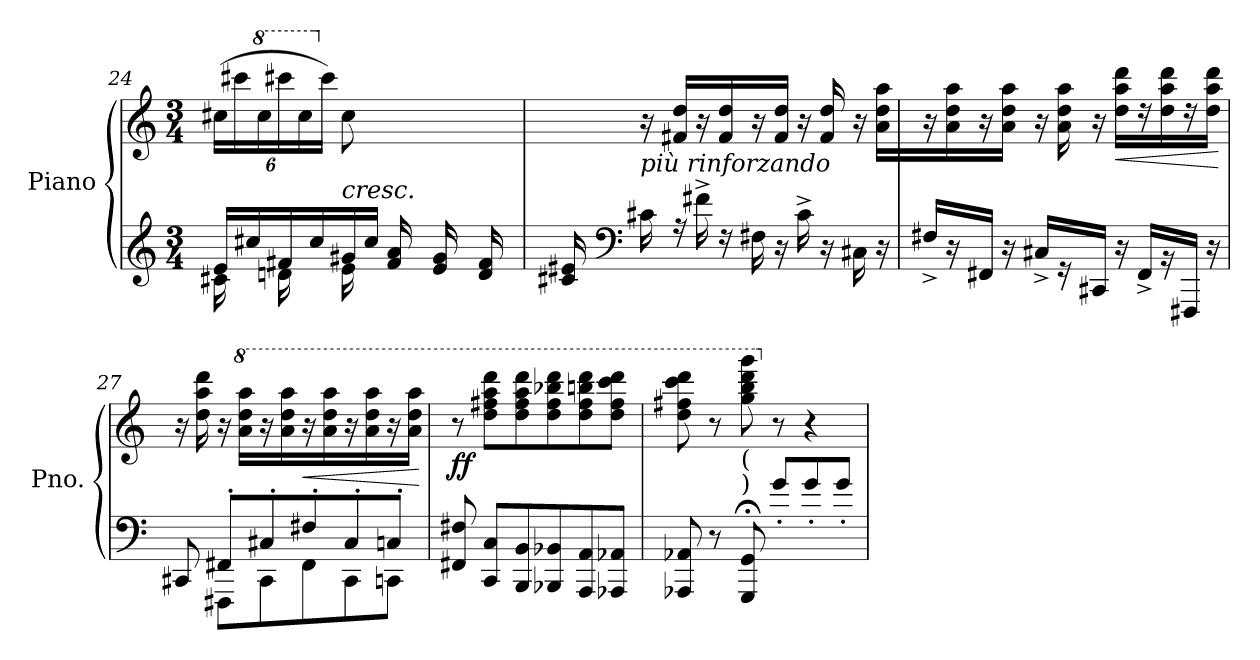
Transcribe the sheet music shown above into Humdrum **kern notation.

**kern	**kern	**dynam
*part1	*part1	*part1
*staff2	*staff1	*staff1/2
*I"Piano	*	*
*I'Pno.	*	*
!!LO:PB:g=z
*clefG2	*clefG2	*
*k[]	*k[]	*
*M3/4	*M3/4	*
=24	=24	=24
*^	*	*
*	*	*Xbrackettup	*
*	*	*^	*
16e/LL	16c#X\	(>24cc#X\LL	4..ryy	.
.	.	24ccc#X\	.	.
16cc#X/	16ryy	.	.	.
*	*	*8va	*	*
.	.	24ccc#\	.	.
16f#X/	16dn\	24cccc#X\	.	.
.	.	24ccc#\	.	.
16cc#/	16ryy	.	.	.
*	*	*X8va	*	*
.	.	24ccc#\JJ)	.	.
!	!	!	!	!LO:HP:b
16g#X/	16e\	8cc#\	.	<
16cc#/JJ	16ryy	.	.	.
16f#/ 16a/LL	8ryy	8ryy	.	.
16ryy	.	.	16a\ 16cc#\JJ	.
16e/ 16g#/LL	4ryy	4ryy	16ryy	.
16ryy	.	.	16g#X\ 16cc#\JJ	.
16d/ 16f#/LL	.	.	16ryy	.
16ryy	.	.	16f#X\ 16cc#\JJ	.
*v	*v	*	*	*
=25	=25	=25	=25
16c#X/ 16e#X/LL	8ryy	16ryy	.
16ryy	.	16e#X\ 16cc#X\JJ	.
*clefF4	*	*	*
!LO:TX:a:i:t=più rinforzando	!	!	!
16c#X\LL	16r	2ryy	.
16rA	16f#X/ 16dd/LL	.	.
16f#X^\	16r	.	.
16rF	16f#/ 16dd/	.	.
16F#X\JJ	16r	.	.
16r	16f#/ 16dd/JJ	.	.
16c#^\LL	16r	.	.
16r	16f#/ 16dd/	.	.
16C#X\JJ	16r	8ryy	.
16r	16a\ 16dd\ 16aa\LL	.	.
*	*v	*v	*
=26	=26	=26
16F#X^/LL	16r	.
16r	16a\ 16dd\ 16aa\	.
16FF#X/JJ	16r	.
16r	16a\ 16dd\ 16aa\JJ	.
16C#X^/LL	16r	.
16r	16a\ 16dd\ 16aa\	.
16CC#X/JJ	16r	.
!	!	!LO:HP:b
16r	16dd\ 16aa\ 16ddd\LL	<
16FF#^/LL	16rdd	.
16rBB	16dd\ 16aa\ 16ddd\	.
16FFF#X/JJ	16rdd	.
16r	16dd\ 16aa\ 16ddd\JJ	.
.	.	[
!!LO:LB:g=z
=27	=27	=27
*^	*	*
8CC#X/	8ryy	16r	.
.	.	16dd\ 16aa\ 16ddd\	.
8FF#X'/L	8FFF#X\L	16r	.
*	*	*8va	*
.	.	16aa\ 16ddd\ 16aaa\LL	.
8C#X'/	8CC#\	16r	.
.	.	16aa\ 16ddd\ 16aaa\	.
!	!	!	!LO:HP:b
8F#X'/	8FF#\	16r	<
.	.	16aa\ 16ddd\ 16aaa\	.
8C#'/	8CC#\	16r	.
.	.	16aa\ 16ddd\ 16aaa\	.
8Cn'/J	8CCn\J	16r	.
.	.	16aa\ 16ddd\ 16aaa\JJ	.
*v	*v	*	*
.	.	[ [
=28	=28	=28
!	!	!LO:DY:b
8FF#X/ 8F#X/	8r	ff
8CC/ 8C/L	8ddd\ 8fff#X\ 8aaa\ 8dddd\L	.
8BBB/ 8BB/	8ddd\ 8fff#\ 8aaa\ 8dddd\	.
8BBB-X/ 8BB-X/	8ddd\ 8fff#\ 8bbb-X\ 8dddd\	.
8AAA/ 8AA/	8ddd\ 8fff#\ 8bbbn\ 8dddd\	.
8AAA-X/ 8AA-X/J	8ddd\ 8fff#\ 8cccc\ 8dddd\J	.
=29	=29	=29
8AAA-X/ 8AA-X/	8ddd\ 8fff#X\ 8cccc\ 8dddd\	.
8r	8r	.
!LO:TX:a:t=)	!	!
!LO:TX:a:t=(	!	!
8GGG/;< 8GG/;<	8ggg\ 8bbb\ 8dddd\ 8gggg\	.
*	*X8va	*
8g'/L	8r	.
8g'/	4r	.
8g'/J	.	.
=	=	=
*-	*-	*-
